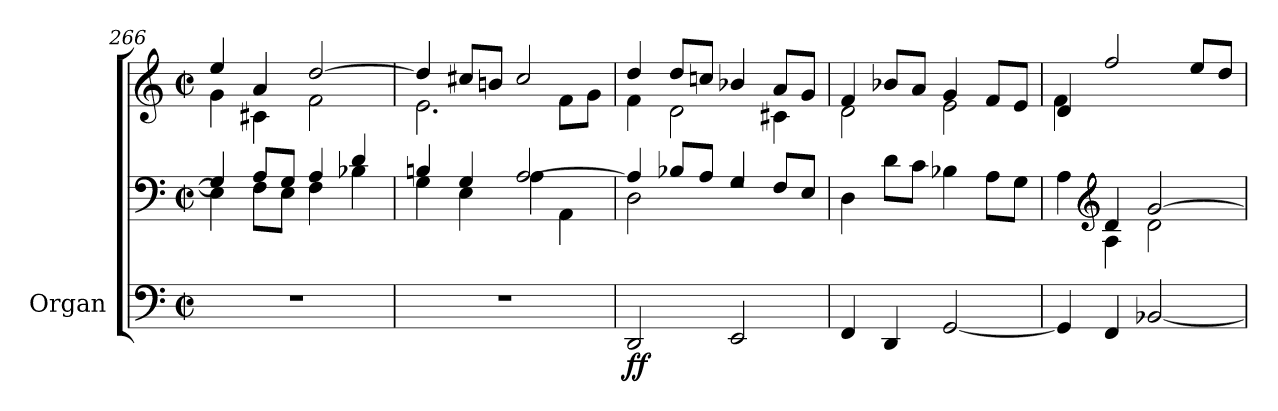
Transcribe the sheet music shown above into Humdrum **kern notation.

**kern	**kern	**kern	**dynam
*part1	*part1	*part1	*part1
*staff3	*staff2	*staff1	*staff1/2/3
*I"Organ	*	*	*
*clefF4	*clefF4	*clefG2	*
*k[]	*k[]	*k[]	*
*M2/2	*M2/2	*M2/2	*
*met(c|)	*met(c|)	*met(c|)	*
=266	=266	=266	=266
*	*^	*^	*
1r	4G/]	4E\]	4ee/	4g\	.
.	8A/L	8F\L	4a/	4c#X\	.
.	8G/J	8E\J	.	.	.
.	4A/	4F\	[2dd/	2f\	.
.	4d/	4B-X\	.	.	.
!!LO:PB:g=z	!!
=267	=267	=267	=267	=267	=267
1r	4Bn/	4G\	4dd/]	2.e\	.
.	4G/	4E\	8cc#X/L	.	.
.	.	.	8bn/J	.	.
.	[2A/	4A\	2cc#/	.	.
.	.	4AA\	.	8f\L	.
.	.	.	.	8g\J	.
=268	=268	=268	=268	=268	=268
!	!	!	!	!	!LO:DY:b=3
2DD/	4A/]	2D\	4dd/	4f\	ff
.	8B-X/L	.	8dd/L	2d\	.
.	8A/J	.	8ccn/J	.	.
2EE/	4G/	2rF	4b-X/	.	.
.	8F/L	.	8a/L	4c#X\	.
.	8E/J	.	8g/J	.	.
*	*v	*v	*	*	*
=269	=269	=269	=269	=269
4FF/	4D\	4f/	2d\	.
4DD/	8d\L	8b-X/L	.	.
.	8c\J	8a/J	.	.
[2GG/	4B-X\	4g/	2e\	.
.	8A\L	8f/L	.	.
.	8G\J	8e/J	.	.
=270	=270	=270	=270	=270
*	*^	*	*	*
4GG/]	4A\	4ryy	4d/	4f\	.
*	*clefG2	*	*	*	*
4FF/	4d/	4A\	2ff/	2.ryy	.
[2BB-X/	[2g/	2d\	.	.	.
.	.	.	8ee/L	.	.
.	.	.	8dd/J	.	.
*	*v	*v	*	*	*
*	*	*v	*v	*
=	=	=	=
*-	*-	*-	*-
